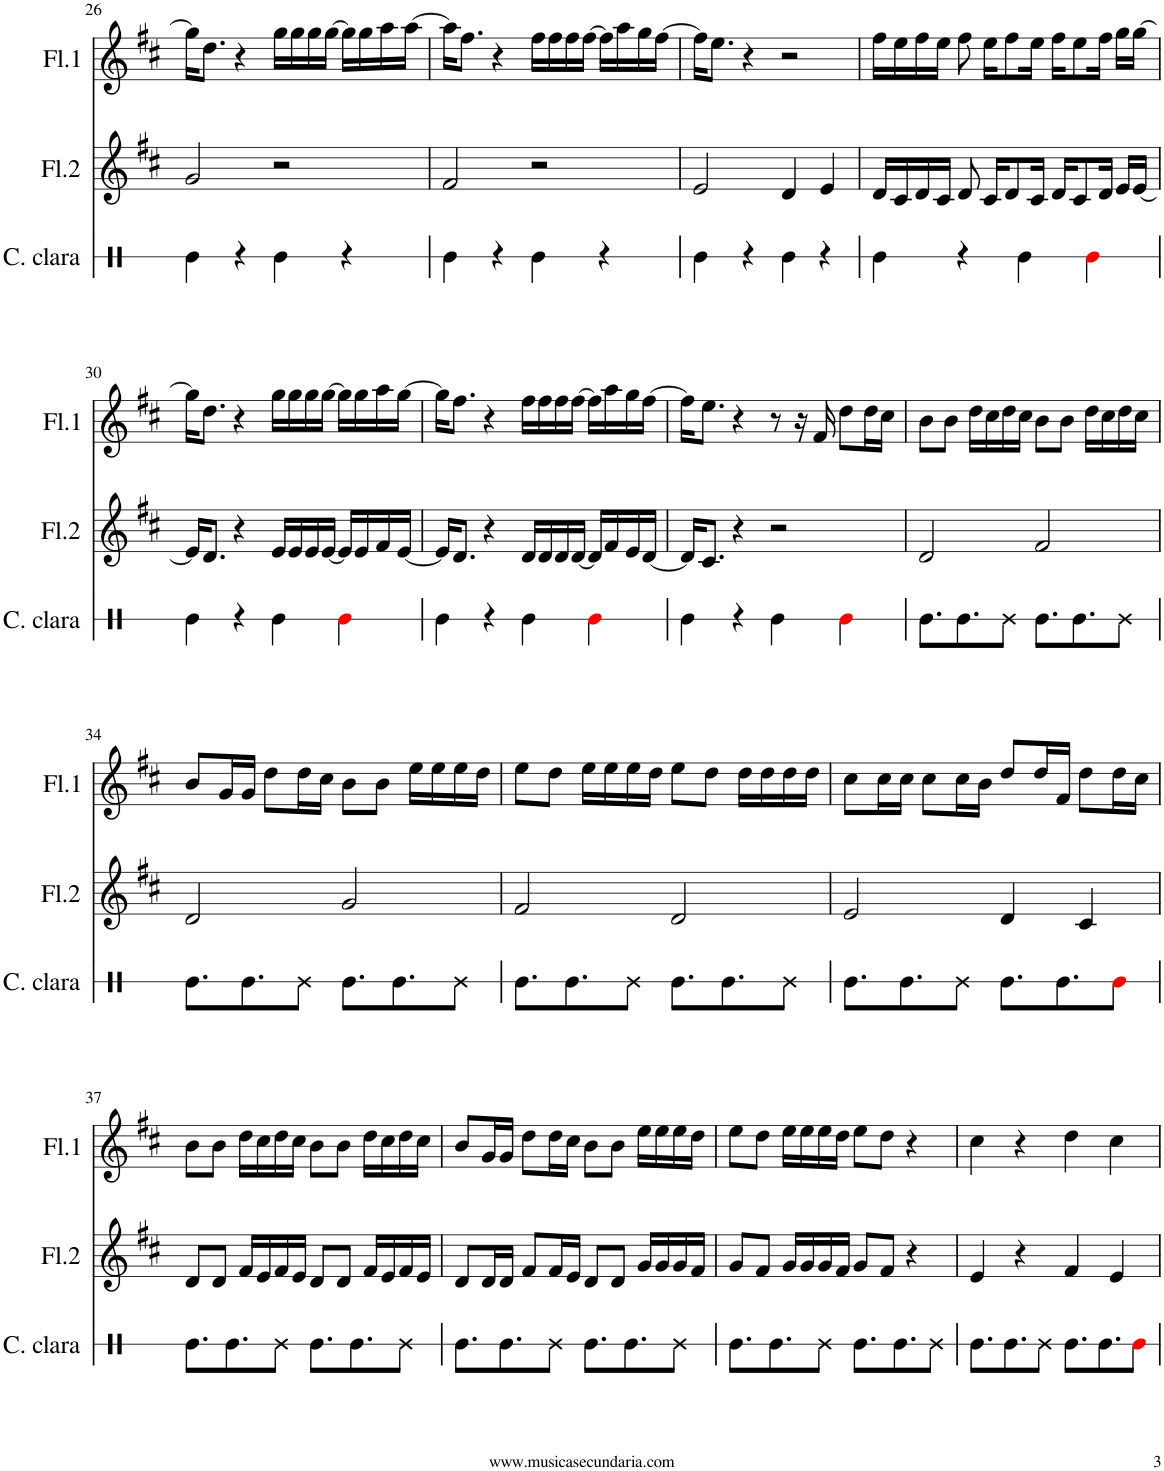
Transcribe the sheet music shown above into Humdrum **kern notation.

**kern	**kern	**kern
*part3	*part2	*part1
*staff3	*staff2	*staff1
*I"Caja clara	*I"Flauta 2	*I"Flauta 1
*I'C. clara	*I'Fl.2	*I'Fl.1
!!LO:PB:g=z
*clefX	*clefG2	*clefG2
*k[]	*k[f#c#]	*k[f#c#]
*M4/4	*M4/4	*M4/4
=26	=26	=26
4Re\	2g/	16gg\KL]
.	.	8.dd\J
4r	.	4r
4Re\	2r	16gg\LL
.	.	16gg\
.	.	16gg\
.	.	[16gg\JJ
4r	.	16gg\LL]
.	.	16gg\
.	.	16aa\
.	.	[16aa\JJ
=27	=27	=27
4Re\	2f#/	16aa\KL]
.	.	8.ff#\J
4r	.	4r
4Re\	2r	16ff#\LL
.	.	16ff#\
.	.	16ff#\
.	.	[16ff#\JJ
4r	.	16ff#\LL]
.	.	16aa\
.	.	16gg\
.	.	[16ff#\JJ
=28	=28	=28
4Re\	2e/	16ff#\KL]
.	.	8.ee\J
4r	.	4r
4Re\	4d/	2r
4r	4e/	.
=29	=29	=29
4Re\	16d/LL	16ff#\LL
.	16c#/	16ee\
.	16d/	16ff#\
.	16c#/JJ	16ee\JJ
4r	8d/	8ff#\
.	16c#/KL	16ee\KL
.	8d/	8ff#\
4Re\	.	.
.	16c#/Jk	16ee\Jk
.	16d/KL	16ff#\KL
.	8c#/	8ee\
4Rei\	.	.
.	16d/JL	16ff#\JL
.	16e/LL	16gg\LL
.	[16e/JJ	[16gg\JJ
!!LO:LB:g=z
=30	=30	=30
4Re\	16e/KL]	16gg\KL]
.	8.d/J	8.dd\J
4r	4r	4r
4Re\	16e/LL	16gg\LL
.	16e/	16gg\
.	16e/	16gg\
.	[16e/JJ	[16gg\JJ
4Rei\	16e/LL]	16gg\LL]
.	16e/	16gg\
.	16f#/	16aa\
.	[16e/JJ	[16gg\JJ
=31	=31	=31
4Re\	16e/KL]	16gg\KL]
.	8.d/J	8.ff#\J
4r	4r	4r
4Re\	16d/LL	16ff#\LL
.	16d/	16ff#\
.	16d/	16ff#\
.	[16d/JJ	[16ff#\JJ
4Rei\	16d/LL]	16ff#\LL]
.	16f#/	16aa\
.	16e/	16gg\
.	[16d/JJ	[16ff#\JJ
=32	=32	=32
4Re\	16d/KL]	16ff#\KL]
.	8.c#/J	8.ee\J
4r	4r	4r
4Re\	2r	8r
.	.	16r
.	.	16f#/
4Rei\	.	8dd\L
.	.	16dd\L
.	.	16cc#\JJ
=33	=33	=33
8.Re\L	2d/	8b\L
.	.	8b\J
8.Re\	.	.
.	.	16dd\LL
.	.	16cc#\
8Re\J	.	16dd\
.	.	16cc#\JJ
8.Re\L	2f#/	8b\L
.	.	8b\J
8.Re\	.	.
.	.	16dd\LL
.	.	16cc#\
8Re\J	.	16dd\
.	.	16cc#\JJ
!!LO:LB:g=z
=34	=34	=34
8.Re\L	2d/	8b/L
.	.	16g/L
8.Re\	.	16g/JJ
.	.	8dd\L
8Re\J	.	16dd\L
.	.	16cc#\JJ
8.Re\L	2g/	8b\L
.	.	8b\J
8.Re\	.	.
.	.	16ee\LL
.	.	16ee\
8Re\J	.	16ee\
.	.	16dd\JJ
=35	=35	=35
8.Re\L	2f#/	8ee\L
.	.	8dd\J
8.Re\	.	.
.	.	16ee\LL
.	.	16ee\
8Re\J	.	16ee\
.	.	16dd\JJ
8.Re\L	2d/	8ee\L
.	.	8dd\J
8.Re\	.	.
.	.	16dd\LL
.	.	16dd\
8Re\J	.	16dd\
.	.	16dd\JJ
=36	=36	=36
8.Re\L	2e/	8cc#\L
.	.	16cc#\L
8.Re\	.	16cc#\JJ
.	.	8cc#\L
8Re\J	.	16cc#\L
.	.	16b\JJ
8.Re\L	4d/	8dd/L
.	.	16dd/L
8.Re\	.	16f#/JJ
.	4c#/	8dd\L
8Rei\J	.	16dd\L
.	.	16cc#\JJ
!!LO:LB:g=z
=37	=37	=37
8.Re\L	8d/L	8b\L
.	8d/J	8b\J
8.Re\	.	.
.	16f#/LL	16dd\LL
.	16e/	16cc#\
8Re\J	16f#/	16dd\
.	16e/JJ	16cc#\JJ
8.Re\L	8d/L	8b\L
.	8d/J	8b\J
8.Re\	.	.
.	16f#/LL	16dd\LL
.	16e/	16cc#\
8Re\J	16f#/	16dd\
.	16e/JJ	16cc#\JJ
=38	=38	=38
8.Re\L	8d/L	8b/L
.	16d/L	16g/L
8.Re\	16d/JJ	16g/JJ
.	8f#/L	8dd\L
8Re\J	16f#/L	16dd\L
.	16e/JJ	16cc#\JJ
8.Re\L	8d/L	8b\L
.	8d/J	8b\J
8.Re\	.	.
.	16g/LL	16ee\LL
.	16g/	16ee\
8Re\J	16g/	16ee\
.	16f#/JJ	16dd\JJ
=39	=39	=39
8.Re\L	8g/L	8ee\L
.	8f#/J	8dd\J
8.Re\	.	.
.	16g/LL	16ee\LL
.	16g/	16ee\
8Re\J	16g/	16ee\
.	16f#/JJ	16dd\JJ
8.Re\L	8g/L	8ee\L
.	8f#/J	8dd\J
8.Re\	.	.
.	4r	4r
8Re\J	.	.
=40	=40	=40
8.Re\L	4e/	4cc#\
8.Re\	.	.
.	4r	4r
8Re\J	.	.
8.Re\L	4f#/	4dd\
8.Re\	.	.
.	4e/	4cc#\
8Rei\J	.	.
=	=	=
*-	*-	*-
